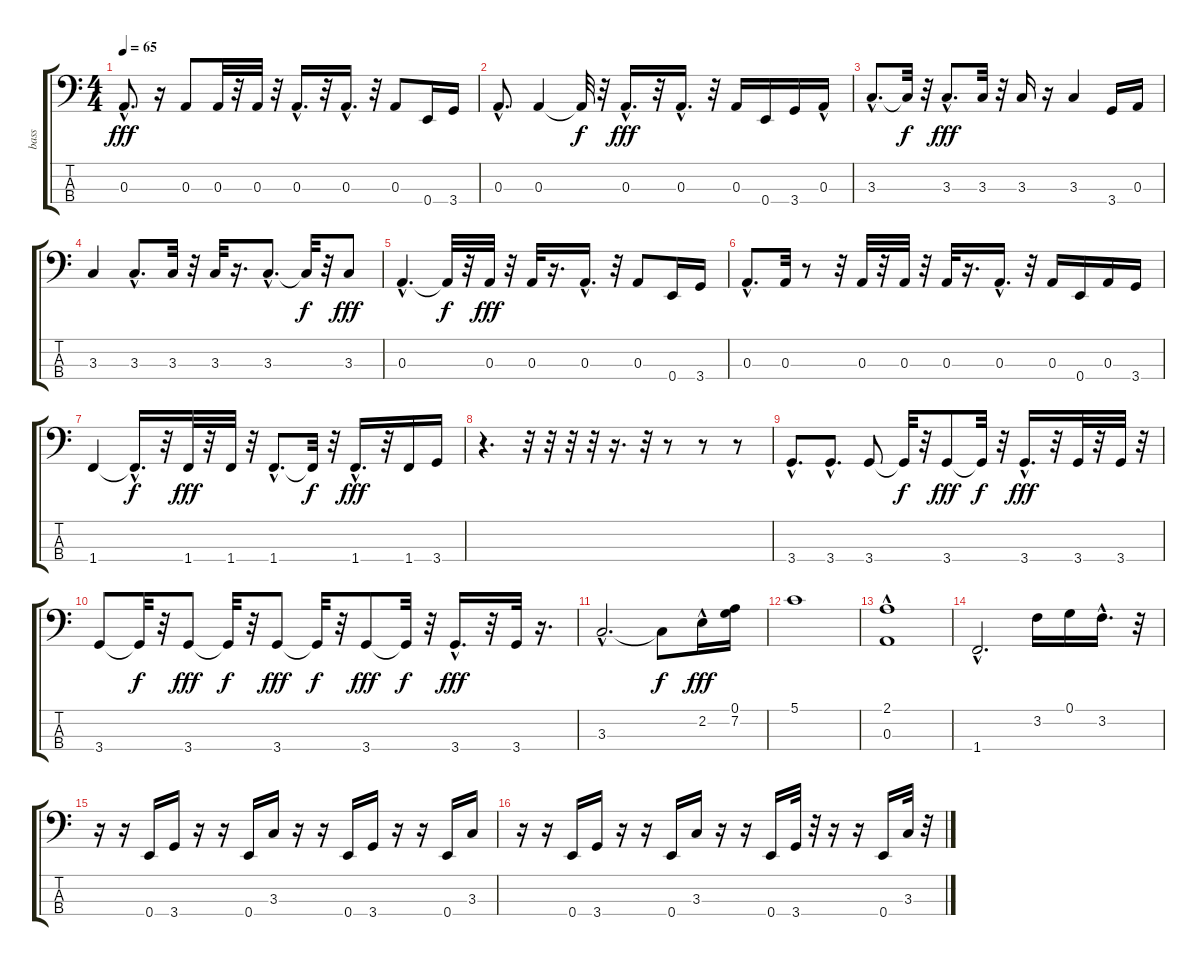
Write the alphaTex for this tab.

\track ("bass" "bass") {instrument electricbassfinger}
\staff {score tabs}
\tuning (G2 D2 A1 E1) {hide}
\ts (4 4)
\tempo 65
\clef f4
\ks c
0.3{hac}.8{d dy fff} r.16 0.3.8 0.3.32 r.32 0.3.32 r.32 0.3{hac}.16{d} r.32 0.3{hac}.16{d} r.32 0.3.8 0.4.16 3.4.16 |
0.3{hac}.8{d} 0.3.4 0.3{t}.32{dy f} r.32 0.3{hac}.16{d dy fff} r.32 0.3{hac}.16{d} r.32 0.3.16 0.4.16 3.4.16 0.3{hac}.16 |
3.3{hac}.8{d} 3.3{t}.32{dy f} r.32 3.3{hac}.8{d dy fff} 3.3.32 r.32 3.3.16 r.16 3.3.4 3.4.16 0.3.16 |
3.3.4 3.3{hac}.8{d} 3.3.32 r.32 3.3.32 r.16{d} 3.3{hac}.8{d} 3.3{t}.32{dy f} r.32 3.3.8{dy fff} |
0.3{hac}.4{d} 0.3{t}.32{dy f} r.32 0.3.32{dy fff} r.32 0.3.32 r.16{d} 0.3{hac}.16{d} r.32 0.3.8 0.4.16 3.4.16 |
0.3{hac}.8{d} 0.3.32 r.8 r.32 0.3.32 r.32 0.3.32 r.32 0.3.32 r.16{d} 0.3{hac}.16{d} r.32 0.3.16 0.4.16 0.3.16 3.4.16 |
1.4.4 1.4{hac t}.16{d dy f} r.32 1.4.32{dy fff} r.32 1.4.32 r.32 1.4{hac}.8{d} 1.4{t}.32{dy f} r.32 1.4{hac}.16{d dy fff} r.32 1.4.16 3.4.16 |
r.4{d} r.32 r.32 r.32 r.32 r.16{d} r.32 r.8 r.8 r.8 |
3.4{hac}.8{d} 3.4{hac}.8{d} 3.4.8 3.4{t}.32{dy f} r.32 3.4.8{dy fff} 3.4{t}.32{dy f} r.32 3.4{hac}.16{d dy fff} r.32 3.4.32 r.32 3.4.32 r.32 |
3.4.8 3.4{t}.32{dy f} r.32 3.4.8{dy fff} 3.4{t}.32{dy f} r.32 3.4.8{dy fff} 3.4{t}.32{dy f} r.32 3.4.8{dy fff} 3.4{t}.32{dy f} r.32 3.4{hac}.16{d dy fff} r.32 3.4.32 r.16{d} |
3.3{hac}.2{d volume 12} 3.3{t}.8{dy f} 2.2{hac}.16{dy fff} (0.1 7.2).16 |
5.1.1 |
(2.1 0.3{hac}).1 |
1.4{hac}.2{d} 3.2.16 0.1.16 3.2{hac}.16{d} r.32 |
r.16{volume 10} r.16 0.4.16 3.4.16 r.16 r.16 0.4.16 3.3.16 r.16 r.16 0.4.16 3.4.16 r.16 r.16 0.4.16 3.3.16 |
r.16{volume 10} r.16{volume 10} 0.4.16{volume 9} 3.4.16{volume 9} r.16{volume 9} r.16{volume 8} 0.4.16{volume 8} 3.3.16{volume 8} r.16{volume 8} r.16{volume 8} 0.4.16{volume 7} 3.4.32{volume 7} r.32 r.16{volume 7} r.16{volume 6} 0.4.16{volume 6} 3.3.32{volume 6} r.32
